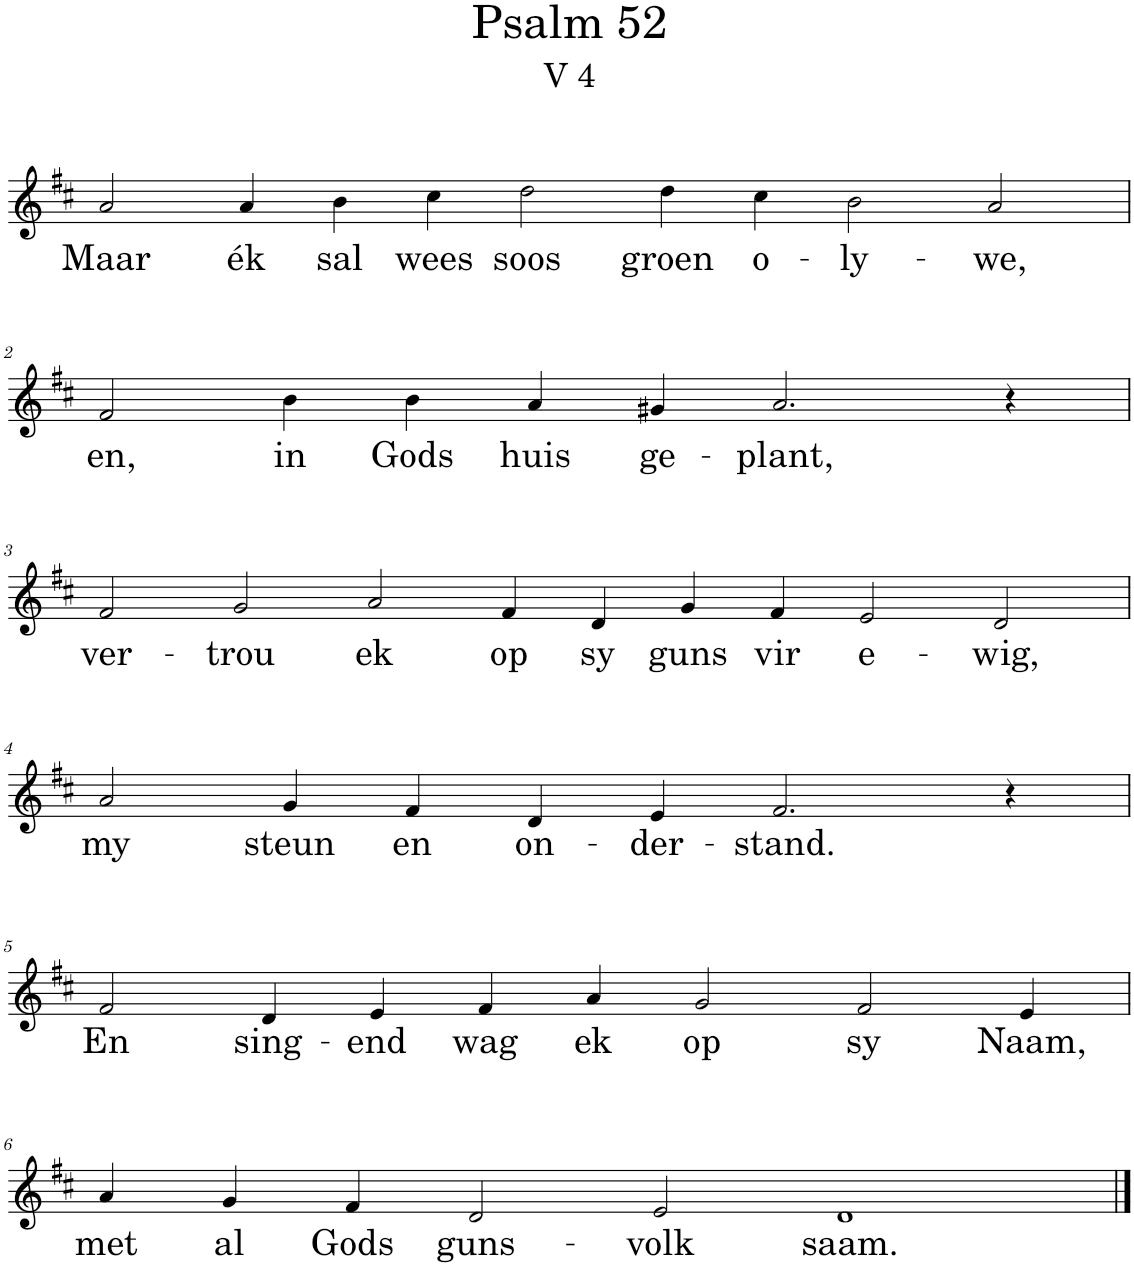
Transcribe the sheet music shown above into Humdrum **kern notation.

**kern	**text
*part1	*part1
*staff1	*staff1
*I"Pipe Organ	*
*I'Org.	*
*clefG2	*
*k[f#c#]	*
*M13/4	*
=1	=1
!	!LO:LY:b
2a/	Maar
!	!LO:LY:b
4a/	ék
!	!LO:LY:b
4b\	sal
!	!LO:LY:b
4cc#\	wees
!	!LO:LY:b
2dd\	soos
!	!LO:LY:b
4dd\	groen
!	!LO:LY:b
4cc#\	o-
!	!LO:LY:b
2b\	-ly-
!	!LO:LY:b
2a/	-we,
!!LO:LB:g=z
=2	=2
*M10/4	*
!	!LO:LY:b
2f#/	en,
!	!LO:LY:b
4b\	in
!	!LO:LY:b
4b\	Gods
!	!LO:LY:b
4a/	huis
!	!LO:LY:b
4g#X/	ge-
!	!LO:LY:b
2.a/	-plant,
4r	.
!!LO:LB:g=z
=3	=3
*M14/4	*
!	!LO:LY:b
2f#/	ver-
!	!LO:LY:b
2g/	-trou
!	!LO:LY:b
2a/	ek
!	!LO:LY:b
4f#/	op
!	!LO:LY:b
4d/	sy
!	!LO:LY:b
4g/	guns
!	!LO:LY:b
4f#/	vir
!	!LO:LY:b
2e/	e-
!	!LO:LY:b
2d/	-wig,
!!LO:LB:g=z
=4	=4
*M10/4	*
!	!LO:LY:b
2a/	my
!	!LO:LY:b
4g/	steun
!	!LO:LY:b
4f#/	en
!	!LO:LY:b
4d/	on-
!	!LO:LY:b
4e/	-der-
!	!LO:LY:b
2.f#/	-stand.
4r	.
!!LO:LB:g=z
=5	=5
*M11/4	*
!	!LO:LY:b
2f#/	En
!	!LO:LY:b
4d/	sing-
!	!LO:LY:b
4e/	-end
!	!LO:LY:b
4f#/	wag
!	!LO:LY:b
4a/	ek
!	!LO:LY:b
2g/	op
!	!LO:LY:b
2f#/	sy
!	!LO:LY:b
4e/	Naam,
!!LO:LB:g=z
=6	=6
!	!LO:LY:b
4a/	met
!	!LO:LY:b
4g/	al
!	!LO:LY:b
4f#/	Gods
!	!LO:LY:b
2d/	guns-
!	!LO:LY:b
2e/	-volk
!	!LO:LY:b
1d	saam.
==	==
*-	*-
